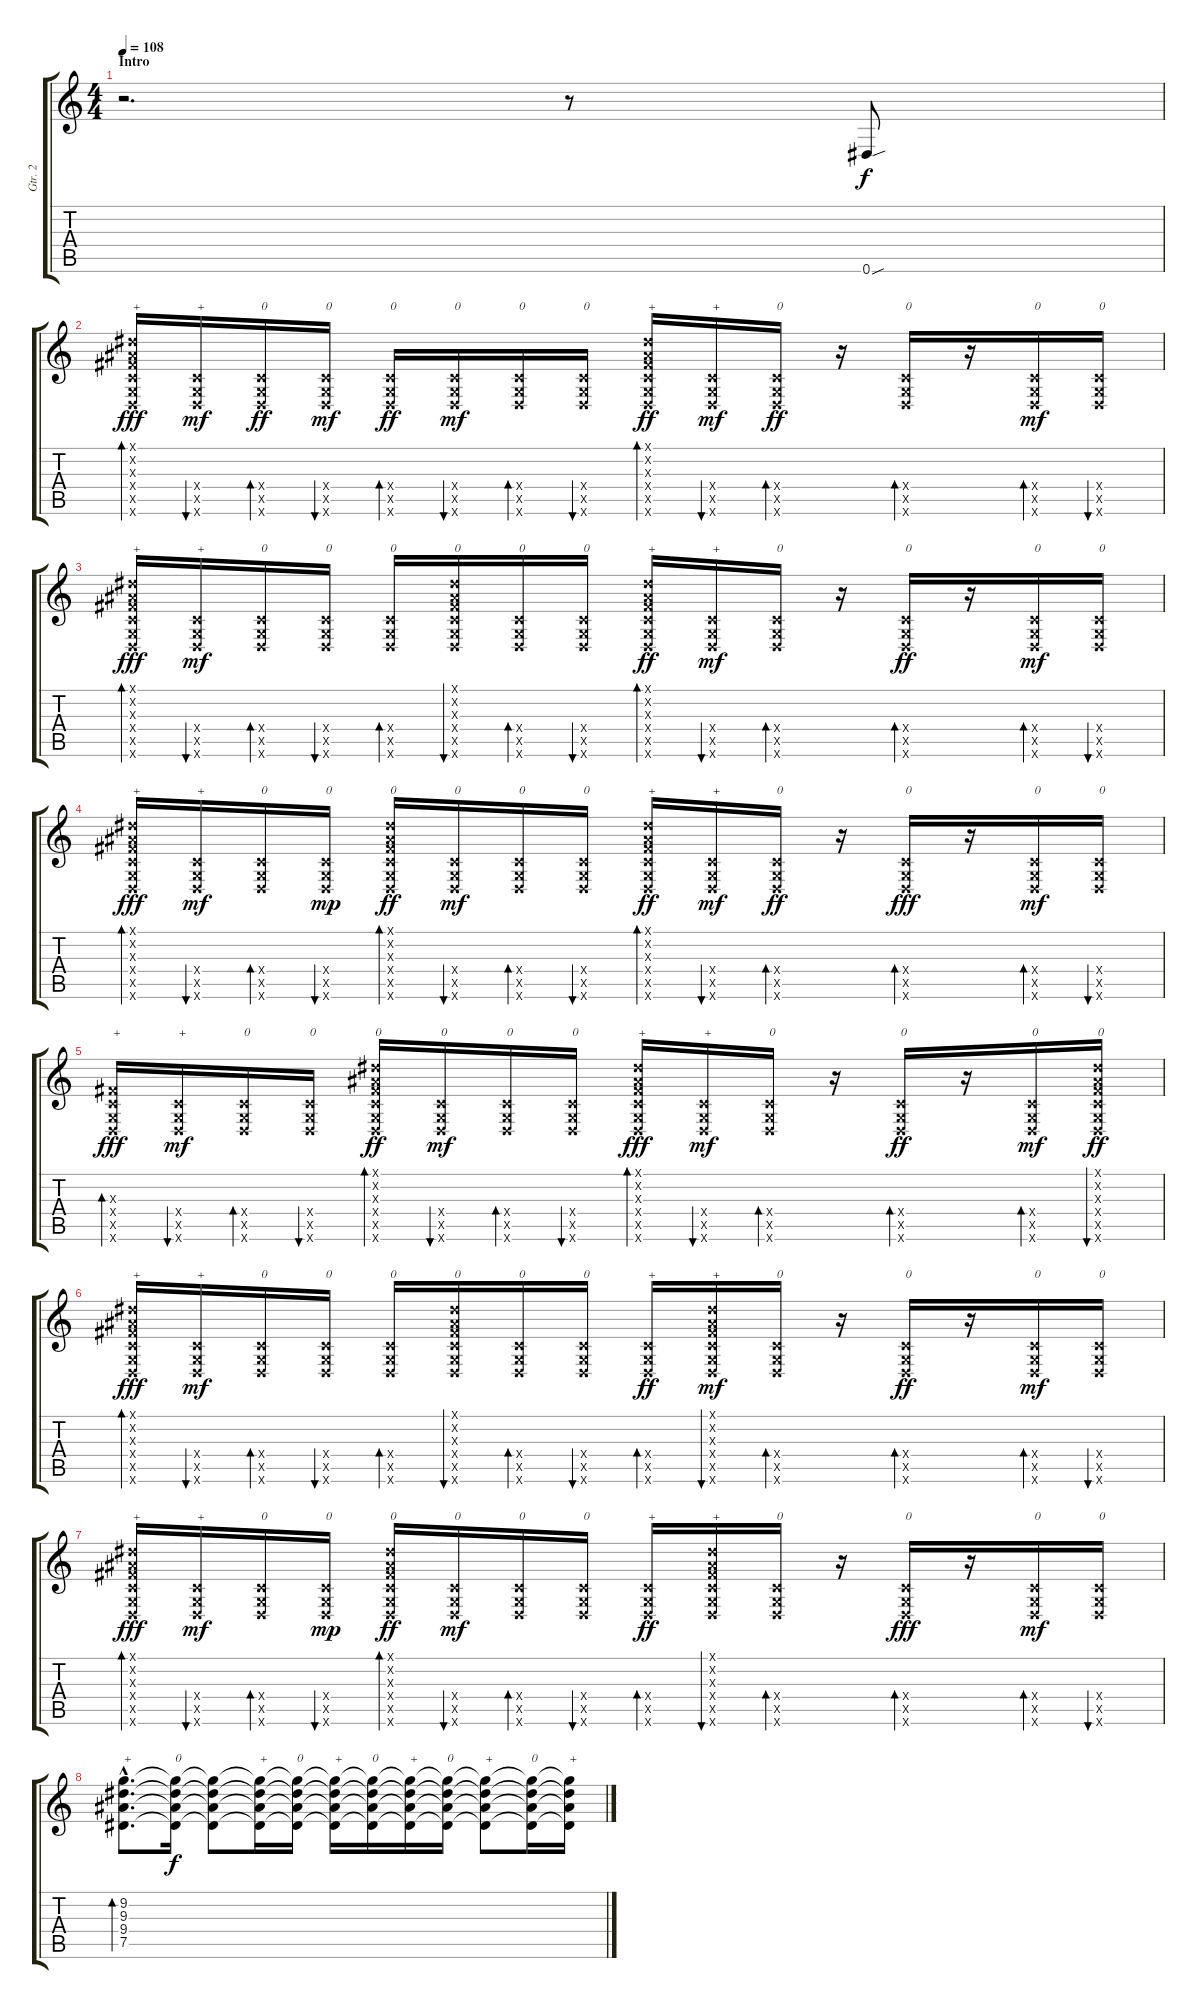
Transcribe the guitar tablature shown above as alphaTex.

\track ("Gtr. 2" "Gtr. 2") {instrument distortionguitar}
\staff {score tabs}
\tuning (Eb4 Bb3 Gb3 Db3 Ab2 Eb2) {hide}
\ts (4 4)
\section ("" "Intro")
\tempo 108
\clef g2
\ks c
r.2{d dy f instrument distortionguitar} r.8 0.6{sou}.8{volume 16 instrument guitarfretnoise} |
(0.1{x} 0.2{x} 0.3{x} -1.4{x} -1.5{x} -1.6{x}).16{bd 60 txt "+" dy fff volume 13 instrument distortionguitar} (-1.4{x} -1.5{x} -1.6{x}).16{bu 60 txt "+" dy mf} (-1.4{x} -1.5{x} -1.6{x}).16{bd 60 txt "0" dy ff} (-1.4{x} -1.5{x} -1.6{x}).16{bu 60 txt "0" dy mf} (-1.4{x} -1.5{x} -1.6{x}).16{bd 60 txt "0" dy ff} (-1.4{x} -1.5{x} -1.6{x}).16{bu 60 txt "0" dy mf} (-1.4{x} -1.5{x} -1.6{x}).16{bd 60 txt "0"} (-1.4{x} -1.5{x} -1.6{x}).16{bu 60 txt "0"} (0.1{x} 0.2{x} 0.3{x} -1.4{x} -1.5{x} -1.6{x}).16{bd 60 txt "+" dy ff} (-1.4{x} -1.5{x} -1.6{x}).16{bu 60 txt "+" dy mf} (-1.4{x} -1.5{x} -1.6{x}).16{bd 60 txt "0" dy ff} r.16 (-1.4{x} -1.5{x} -1.6{x}).16{bd 60 txt "0"} r.16 (-1.4{x} -1.5{x} -1.6{x}).16{bd 60 txt "0" dy mf} (-1.4{x} -1.5{x} -1.6{x}).16{bu 60 txt "0"} |
(0.1{x} 0.2{x} 0.3{x} -1.4{x} -1.5{x} -1.6{x}).16{bd 60 txt "+" dy fff} (-1.4{x} -1.5{x} -1.6{x}).16{bu 60 txt "+" dy mf} (-1.4{x} -1.5{x} -1.6{x}).16{bd 60 txt "0"} (-1.4{x} -1.5{x} -1.6{x}).16{bu 60 txt "0"} (-1.4{x} -1.5{x} -1.6{x}).16{bd 60 txt "0"} (0.1{x} 0.2{x} 0.3{x} -1.4{x} -1.5{x} -1.6{x}).16{bu 60 txt "0"} (-1.4{x} -1.5{x} -1.6{x}).16{bd 60 txt "0"} (-1.4{x} -1.5{x} -1.6{x}).16{bu 60 txt "0"} (0.1{x} 0.2{x} 0.3{x} -1.4{x} -1.5{x} -1.6{x}).16{bd 60 txt "+" dy ff} (-1.4{x} -1.5{x} -1.6{x}).16{bu 60 txt "+" dy mf} (-1.4{x} -1.5{x} -1.6{x}).16{bd 60 txt "0"} r.16 (-1.4{x} -1.5{x} -1.6{x}).16{bd 60 txt "0" dy ff} r.16 (-1.4{x} -1.5{x} -1.6{x}).16{bd 60 txt "0" dy mf} (-1.4{x} -1.5{x} -1.6{x}).16{bu 60 txt "0"} |
(0.1{x} 0.2{x} 0.3{x} -1.4{x} -1.5{x} -1.6{x}).16{bd 60 txt "+" dy fff} (-1.4{x} -1.5{x} -1.6{x}).16{bu 60 txt "+" dy mf} (-1.4{x} -1.5{x} -1.6{x}).16{bd 60 txt "0"} (-1.4{x} -1.5{x} -1.6{x}).16{bu 60 txt "0" dy mp} (0.1{x} 0.2{x} 0.3{x} -1.4{x} -1.5{x} -1.6{x}).16{bd 60 txt "0" dy ff} (-1.4{x} -1.5{x} -1.6{x}).16{bu 60 txt "0" dy mf} (-1.4{x} -1.5{x} -1.6{x}).16{bd 60 txt "0"} (-1.4{x} -1.5{x} -1.6{x}).16{bu 60 txt "0"} (0.1{x} 0.2{x} 0.3{x} -1.4{x} -1.5{x} -1.6{x}).16{bd 60 txt "+" dy ff} (-1.4{x} -1.5{x} -1.6{x}).16{bu 60 txt "+" dy mf} (-1.4{x} -1.5{x} -1.6{x}).16{bd 60 txt "0" dy ff} r.16 (-1.4{x} -1.5{x} -1.6{x}).16{bd 60 txt "0" dy fff} r.16 (-1.4{x} -1.5{x} -1.6{x}).16{bd 60 txt "0" dy mf} (-1.4{x} -1.5{x} -1.6{x}).16{bu 60 txt "0"} |
(0.3{x} -1.4{x} -1.5{x} -1.6{x}).16{bd 60 txt "+" dy fff} (-1.4{x} -1.5{x} -1.6{x}).16{bu 60 txt "+" dy mf} (-1.4{x} -1.5{x} -1.6{x}).16{bd 60 txt "0"} (-1.4{x} -1.5{x} -1.6{x}).16{bu 60 txt "0"} (0.1{x} 0.2{x} 0.3{x} -1.4{x} -1.5{x} -1.6{x}).16{bd 60 txt "0" dy ff} (-1.4{x} -1.5{x} -1.6{x}).16{bu 60 txt "0" dy mf} (-1.4{x} -1.5{x} -1.6{x}).16{bd 60 txt "0"} (-1.4{x} -1.5{x} -1.6{x}).16{bu 60 txt "0"} (0.1{x} 0.2{x} 0.3{x} -1.4{x} -1.5{x} -1.6{x}).16{bd 60 txt "+" dy fff} (-1.4{x} -1.5{x} -1.6{x}).16{bu 60 txt "+" dy mf} (-1.4{x} -1.5{x} -1.6{x}).16{bd 60 txt "0"} r.16 (-1.4{x} -1.5{x} -1.6{x}).16{bd 60 txt "0" dy ff} r.16 (-1.4{x} -1.5{x} -1.6{x}).16{bd 60 txt "0" dy mf} (0.1{x} 0.2{x} 0.3{x} -1.4{x} -1.5{x} -1.6{x}).16{bu 60 txt "0" dy ff} |
(0.1{x} 0.2{x} 0.3{x} -1.4{x} -1.5{x} -1.6{x}).16{bd 60 txt "+" dy fff} (-1.4{x} -1.5{x} -1.6{x}).16{bu 60 txt "+" dy mf} (-1.4{x} -1.5{x} -1.6{x}).16{bd 60 txt "0"} (-1.4{x} -1.5{x} -1.6{x}).16{bu 60 txt "0"} (-1.4{x} -1.5{x} -1.6{x}).16{bd 60 txt "0"} (0.1{x} 0.2{x} 0.3{x} -1.4{x} -1.5{x} -1.6{x}).16{bu 60 txt "0"} (-1.4{x} -1.5{x} -1.6{x}).16{bd 60 txt "0"} (-1.4{x} -1.5{x} -1.6{x}).16{bu 60 txt "0"} (-1.4{x} -1.5{x} -1.6{x}).16{bd 60 txt "+" dy ff} (0.1{x} 0.2{x} 0.3{x} -1.4{x} -1.5{x} -1.6{x}).16{bu 60 txt "+" dy mf} (-1.4{x} -1.5{x} -1.6{x}).16{bd 60 txt "0"} r.16 (-1.4{x} -1.5{x} -1.6{x}).16{bd 60 txt "0" dy ff} r.16 (-1.4{x} -1.5{x} -1.6{x}).16{bd 60 txt "0" dy mf} (-1.4{x} -1.5{x} -1.6{x}).16{bu 60 txt "0"} |
(0.1{x} 0.2{x} 0.3{x} -1.4{x} -1.5{x} -1.6{x}).16{bd 60 txt "+" dy fff} (-1.4{x} -1.5{x} -1.6{x}).16{bu 60 txt "+" dy mf} (-1.4{x} -1.5{x} -1.6{x}).16{bd 60 txt "0"} (-1.4{x} -1.5{x} -1.6{x}).16{bu 60 txt "0" dy mp} (0.1{x} 0.2{x} 0.3{x} -1.4{x} -1.5{x} -1.6{x}).16{bd 60 txt "0" dy ff} (-1.4{x} -1.5{x} -1.6{x}).16{bu 60 txt "0" dy mf} (-1.4{x} -1.5{x} -1.6{x}).16{bd 60 txt "0"} (-1.4{x} -1.5{x} -1.6{x}).16{bu 60 txt "0"} (-1.4{x} -1.5{x} -1.6{x}).16{bd 60 txt "+" dy ff} (0.1{x} 0.2{x} 0.3{x} -1.4{x} -1.5{x} -1.6{x}).16{bu 60 txt "+"} (-1.4{x} -1.5{x} -1.6{x}).16{bd 60 txt "0"} r.16 (-1.4{x} -1.5{x} -1.6{x}).16{bd 60 txt "0" dy fff} r.16 (-1.4{x} -1.5{x} -1.6{x}).16{bd 60 txt "0" dy mf} (-1.4{x} -1.5{x} -1.6{x}).16{bu 60 txt "0"} |
(9.2{hac} 9.3{hac} 9.4{hac} 7.5{hac}).8{d bd 60 txt "+"} (9.2{t} 9.3{t} 9.4{t} 7.5{t}).16{txt "0" dy f} (9.2{t} 9.3{t} 9.4{t} 7.5{t}).8 (9.2{t} 9.3{t} 9.4{t} 7.5{t}).16{txt "+"} (9.2{t} 9.3{t} 9.4{t} 7.5{t}).16{txt "0"} (9.2{t} 9.3{t} 9.4{t} 7.5{t}).16{txt "+"} (9.2{t} 9.3{t} 9.4{t} 7.5{t}).16{txt "0"} (9.2{t} 9.3{t} 9.4{t} 7.5{t}).16{txt "+"} (9.2{t} 9.3{t} 9.4{t} 7.5{t}).16{txt "0"} (9.2{t} 9.3{t} 9.4{t} 7.5{t}).8{txt "+"} (9.2{t} 9.3{t} 9.4{t} 7.5{t}).16{txt "0"} (9.2{t} 9.3{t} 9.4{t} 7.5{t}).16{txt "+"}
